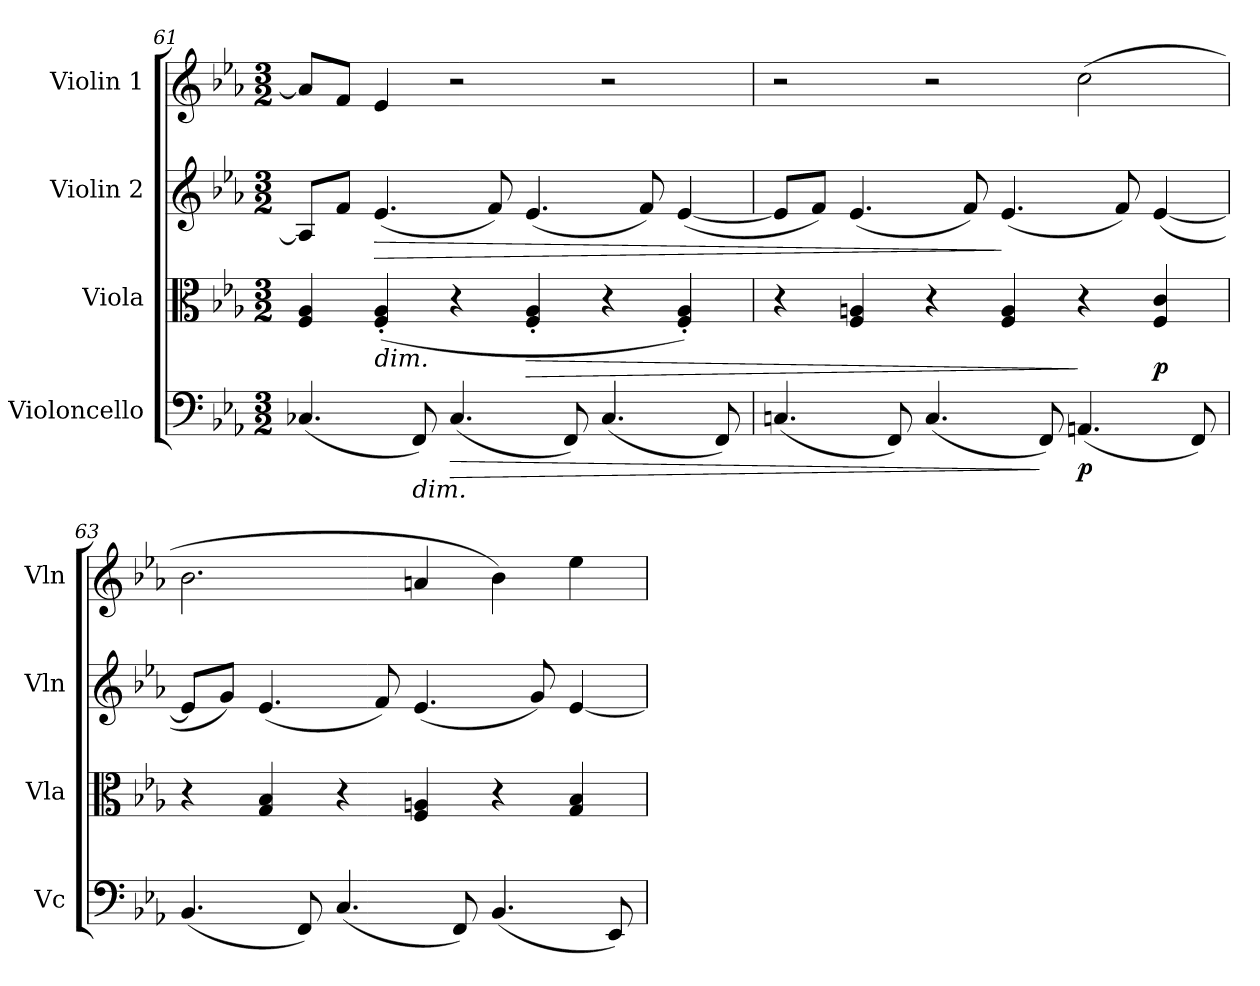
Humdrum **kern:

**kern	**dynam	**kern	**dynam	**kern	**dynam	**kern	**dynam
*part4	*part4	*part3	*part3	*part2	*part2	*part1	*part1
*staff4	*staff4	*staff3	*staff3	*staff2	*staff2	*staff1	*staff1
*I"Violoncello	*	*I"Viola	*	*I"Violin 2	*	*I"Violin 1	*
*I'Vc	*	*I'Vla	*	*I'Vln	*	*I'Vln	*
!!LO:LB:g=z
*clefF4	*	*clefC3	*	*clefG2	*	*clefG2	*
*k[b-e-a-]	*	*k[b-e-a-]	*	*k[b-e-a-]	*	*k[b-e-a-]	*
*M3/2	*	*M3/2	*	*M3/2	*	*M3/2	*
=61	=61	=61	=61	=61	=61	=61	=61
(4.C-X/	.	4F/ 4A-/	.	8A-/L]	.	8a-/L]	.
.	.	.	.	8f/J	.	8f/J	.
!	!	!LO:TX:b:i:t=dim.	!	!	!	!	!
!	!	!	!	!	!LO:HP:b	!	!
.	.	(4F/' 4A-/'	.	(4.e-/	>	4e-/	.
!LO:TX:b:i:t=dim.	!	!	!	!	!	!	!
8FF/)	.	.	.	.	.	.	.
!	!LO:HP:b	!	!	!	!	!	!
(4.C-/	>	4r	.	.	.	2r	.
.	.	.	.	8f/)	.	.	.
!	!	!	!LO:HP:b	!	!	!	!
.	.	4F/' 4A-/'	>	(4.e-/	.	.	.
8FF/)	.	.	.	.	.	.	.
(4.C-/	.	4r	.	.	.	2r	.
.	.	.	.	8f/)	.	.	.
.	.	4F/' 4A-/')	.	([4e-/	.	.	.
8FF/)	.	.	.	.	.	.	.
!!LO:LB:g=z
=62	=62	=62	=62	=62	=62	=62	=62
(4.Cn/	.	4r	.	8e-/L]	.	2r	.
.	.	.	.	8f/J)	.	.	.
.	.	4F/ 4An/	.	(4.e-/	.	.	.
8FF/)	.	.	.	.	.	.	.
(4.C/	.	4r	.	.	.	2r	.
.	.	.	.	8f/)	.	.	.
!	!	!	!	!	!LO:DY:n=1:b	!	!
!	!	!	!	!	!LO:DY:n=2:b	!	!
.	.	4F/ 4A/	.	(4.e-/	] p other-dynamics	.	.
8FF/)	]	.	.	.	.	.	.
!	!LO:DY:b	!	!	!	!	!	!LO:DY:b
!	!	!	!	!	!	!	!LO:DY:n=1:b
(4.AAn/	p	4r	]	.	.	(2cc\	p other-dynamics
.	.	.	.	8f/)	.	.	.
!	!	!	!LO:DY:b	!	!	!	!
.	.	4F/ 4c/	p	([4e-/	.	.	.
8FF/)	.	.	.	.	.	.	.
=63	=63	=63	=63	=63	=63	=63	=63
(4.BB-/	.	4r	.	8e-/L]	.	2.b-\	.
.	.	.	.	8g/J)	.	.	.
.	.	4G/ 4B-/	.	(4.e-/	.	.	.
8FF/)	.	.	.	.	.	.	.
(4.C/	.	4r	.	.	.	.	.
.	.	.	.	8f/)	.	.	.
.	.	4F/ 4An/	.	(4.e-/	.	4an/	.
8FF/)	.	.	.	.	.	.	.
(4.BB-/	.	4r	.	.	.	4b-\)	.
.	.	.	.	8g/)	.	.	.
.	.	4G/ 4B-/	.	[4e-/	.	4ee-\	.
8EE-/)	.	.	.	.	.	.	.
=	=	=	=	=	=	=	=
*-	*-	*-	*-	*-	*-	*-	*-
